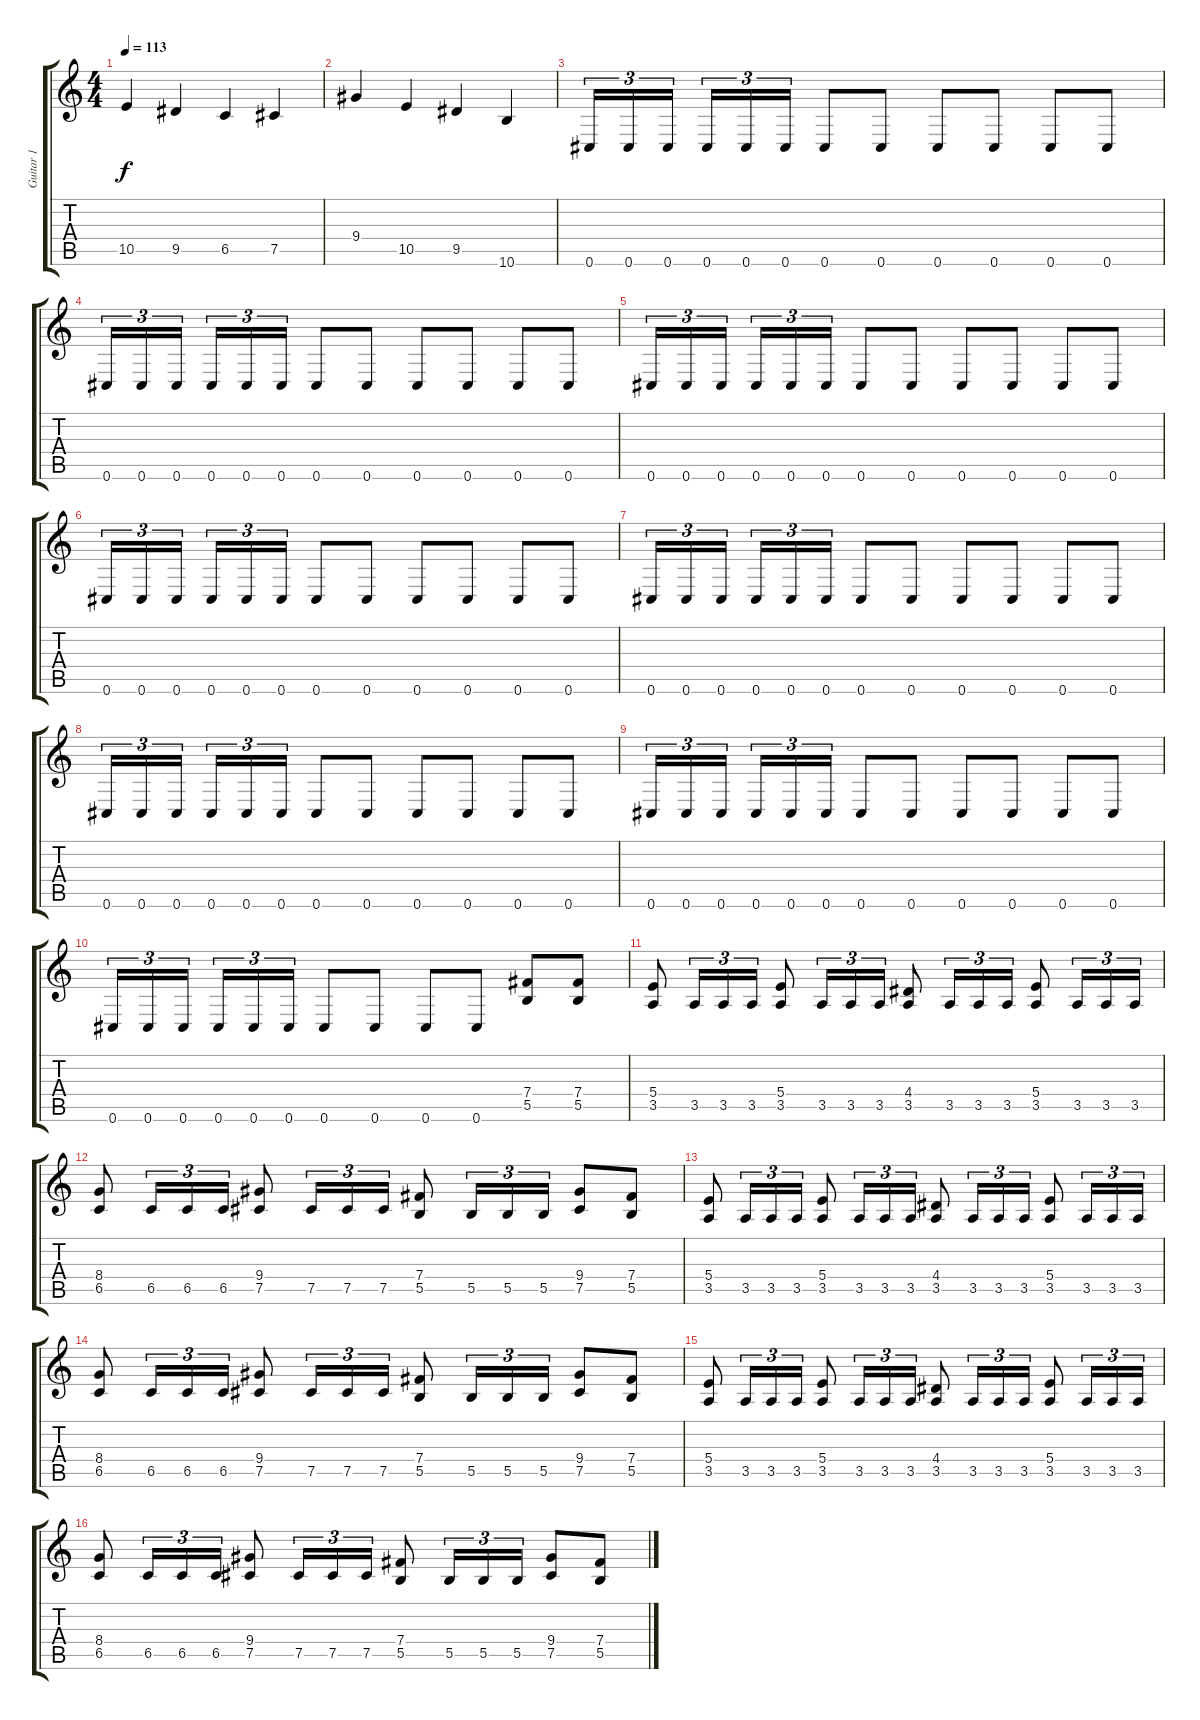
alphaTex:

\track ("Guitar 1" "Guitar 1") {instrument distortionguitar}
\staff {score tabs}
\tuning (Db4 Ab3 E3 B2 Gb2 Db2) {hide}
\ts (4 4)
\tempo 113
\clef g2
\ks c
10.5.4{dy f} 9.5.4 6.5.4 7.5.4 |
9.4.4 10.5.4 9.5.4 10.6.4 |
0.6.16{tu (3 2)} 0.6.16{tu (3 2)} 0.6.16{tu (3 2) beam splitsecondary} 0.6.16{tu (3 2)} 0.6.16{tu (3 2)} 0.6.16{tu (3 2)} 0.6.8 0.6.8 0.6.8 0.6.8 0.6.8 0.6.8 |
0.6.16{tu (3 2)} 0.6.16{tu (3 2)} 0.6.16{tu (3 2) beam splitsecondary} 0.6.16{tu (3 2)} 0.6.16{tu (3 2)} 0.6.16{tu (3 2)} 0.6.8 0.6.8 0.6.8 0.6.8 0.6.8 0.6.8 |
0.6.16{tu (3 2)} 0.6.16{tu (3 2)} 0.6.16{tu (3 2) beam splitsecondary} 0.6.16{tu (3 2)} 0.6.16{tu (3 2)} 0.6.16{tu (3 2)} 0.6.8 0.6.8 0.6.8 0.6.8 0.6.8 0.6.8 |
0.6.16{tu (3 2)} 0.6.16{tu (3 2)} 0.6.16{tu (3 2) beam splitsecondary} 0.6.16{tu (3 2)} 0.6.16{tu (3 2)} 0.6.16{tu (3 2)} 0.6.8 0.6.8 0.6.8 0.6.8 0.6.8 0.6.8 |
0.6.16{tu (3 2)} 0.6.16{tu (3 2)} 0.6.16{tu (3 2) beam splitsecondary} 0.6.16{tu (3 2)} 0.6.16{tu (3 2)} 0.6.16{tu (3 2)} 0.6.8 0.6.8 0.6.8 0.6.8 0.6.8 0.6.8 |
0.6.16{tu (3 2)} 0.6.16{tu (3 2)} 0.6.16{tu (3 2) beam splitsecondary} 0.6.16{tu (3 2)} 0.6.16{tu (3 2)} 0.6.16{tu (3 2)} 0.6.8 0.6.8 0.6.8 0.6.8 0.6.8 0.6.8 |
0.6.16{tu (3 2)} 0.6.16{tu (3 2)} 0.6.16{tu (3 2) beam splitsecondary} 0.6.16{tu (3 2)} 0.6.16{tu (3 2)} 0.6.16{tu (3 2)} 0.6.8 0.6.8 0.6.8 0.6.8 0.6.8 0.6.8 |
0.6.16{tu (3 2)} 0.6.16{tu (3 2)} 0.6.16{tu (3 2) beam splitsecondary} 0.6.16{tu (3 2)} 0.6.16{tu (3 2)} 0.6.16{tu (3 2)} 0.6.8 0.6.8 0.6.8 0.6.8 (7.4 5.5).8 (7.4 5.5).8 |
(5.4 3.5).8 3.5.16{tu (3 2)} 3.5.16{tu (3 2)} 3.5.16{tu (3 2)} (5.4 3.5).8 3.5.16{tu (3 2)} 3.5.16{tu (3 2)} 3.5.16{tu (3 2)} (4.4 3.5).8 3.5.16{tu (3 2)} 3.5.16{tu (3 2)} 3.5.16{tu (3 2)} (5.4 3.5).8 3.5.16{tu (3 2)} 3.5.16{tu (3 2)} 3.5.16{tu (3 2)} |
(8.4 6.5).8 6.5.16{tu (3 2)} 6.5.16{tu (3 2)} 6.5.16{tu (3 2)} (9.4 7.5).8 7.5.16{tu (3 2)} 7.5.16{tu (3 2)} 7.5.16{tu (3 2)} (7.4 5.5).8 5.5.16{tu (3 2)} 5.5.16{tu (3 2)} 5.5.16{tu (3 2)} (9.4 7.5).8 (7.4 5.5).8 |
(5.4 3.5).8 3.5.16{tu (3 2)} 3.5.16{tu (3 2)} 3.5.16{tu (3 2)} (5.4 3.5).8 3.5.16{tu (3 2)} 3.5.16{tu (3 2)} 3.5.16{tu (3 2)} (4.4 3.5).8 3.5.16{tu (3 2)} 3.5.16{tu (3 2)} 3.5.16{tu (3 2)} (5.4 3.5).8 3.5.16{tu (3 2)} 3.5.16{tu (3 2)} 3.5.16{tu (3 2)} |
(8.4 6.5).8 6.5.16{tu (3 2)} 6.5.16{tu (3 2)} 6.5.16{tu (3 2)} (9.4 7.5).8 7.5.16{tu (3 2)} 7.5.16{tu (3 2)} 7.5.16{tu (3 2)} (7.4 5.5).8 5.5.16{tu (3 2)} 5.5.16{tu (3 2)} 5.5.16{tu (3 2)} (9.4 7.5).8 (7.4 5.5).8 |
(5.4 3.5).8 3.5.16{tu (3 2)} 3.5.16{tu (3 2)} 3.5.16{tu (3 2)} (5.4 3.5).8 3.5.16{tu (3 2)} 3.5.16{tu (3 2)} 3.5.16{tu (3 2)} (4.4 3.5).8 3.5.16{tu (3 2)} 3.5.16{tu (3 2)} 3.5.16{tu (3 2)} (5.4 3.5).8 3.5.16{tu (3 2)} 3.5.16{tu (3 2)} 3.5.16{tu (3 2)} |
(8.4 6.5).8 6.5.16{tu (3 2)} 6.5.16{tu (3 2)} 6.5.16{tu (3 2)} (9.4 7.5).8 7.5.16{tu (3 2)} 7.5.16{tu (3 2)} 7.5.16{tu (3 2)} (7.4 5.5).8 5.5.16{tu (3 2)} 5.5.16{tu (3 2)} 5.5.16{tu (3 2)} (9.4 7.5).8 (7.4 5.5).8
